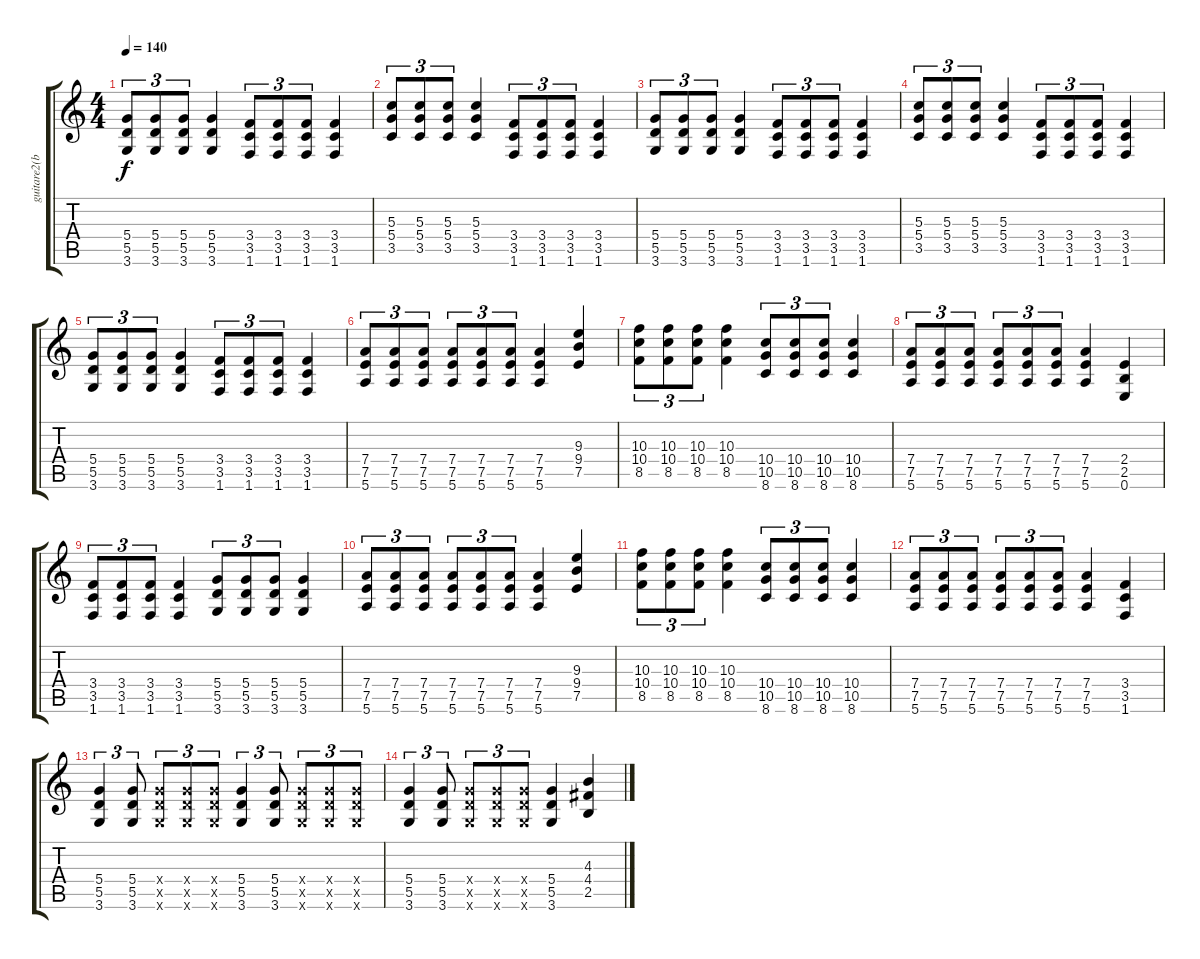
\track ("guitare2(billy joe)" "guitare2(b") {instrument overdrivenguitar}
\staff {score tabs}
\tuning (E4 B3 G3 D3 A2 E2) {hide}
\ts (4 4)
\tempo 140
\clef g2
\ks c
(5.4 5.5 3.6).8{tu (3 2) dy f} (5.4 5.5 3.6).8{tu (3 2)} (5.4 5.5 3.6).8{tu (3 2)} (5.4 5.5 3.6).4 (3.4 3.5 1.6).8{tu (3 2)} (3.4 3.5 1.6).8{tu (3 2)} (3.4 3.5 1.6).8{tu (3 2)} (3.4 3.5 1.6).4 |
(5.3 5.4 3.5).8{tu (3 2)} (5.3 5.4 3.5).8{tu (3 2)} (5.3 5.4 3.5).8{tu (3 2)} (5.3 5.4 3.5).4 (3.4 3.5 1.6).8{tu (3 2)} (3.4 3.5 1.6).8{tu (3 2)} (3.4 3.5 1.6).8{tu (3 2)} (3.4 3.5 1.6).4 |
(5.4 5.5 3.6).8{tu (3 2)} (5.4 5.5 3.6).8{tu (3 2)} (5.4 5.5 3.6).8{tu (3 2)} (5.4 5.5 3.6).4 (3.4 3.5 1.6).8{tu (3 2)} (3.4 3.5 1.6).8{tu (3 2)} (3.4 3.5 1.6).8{tu (3 2)} (3.4 3.5 1.6).4 |
(5.3 5.4 3.5).8{tu (3 2)} (5.3 5.4 3.5).8{tu (3 2)} (5.3 5.4 3.5).8{tu (3 2)} (5.3 5.4 3.5).4 (3.4 3.5 1.6).8{tu (3 2)} (3.4 3.5 1.6).8{tu (3 2)} (3.4 3.5 1.6).8{tu (3 2)} (3.4 3.5 1.6).4 |
(5.4 5.5 3.6).8{tu (3 2)} (5.4 5.5 3.6).8{tu (3 2)} (5.4 5.5 3.6).8{tu (3 2)} (5.4 5.5 3.6).4 (3.4 3.5 1.6).8{tu (3 2)} (3.4 3.5 1.6).8{tu (3 2)} (3.4 3.5 1.6).8{tu (3 2)} (3.4 3.5 1.6).4 |
(7.4 7.5 5.6).8{tu (3 2)} (7.4 7.5 5.6).8{tu (3 2)} (7.4 7.5 5.6).8{tu (3 2)} (7.4 7.5 5.6).8{tu (3 2)} (7.4 7.5 5.6).8{tu (3 2)} (7.4 7.5 5.6).8{tu (3 2)} (7.4 7.5 5.6).4 (9.3 9.4 7.5).4 |
(10.3 10.4 8.5).8{tu (3 2)} (10.3 10.4 8.5).8{tu (3 2)} (10.3 10.4 8.5).8{tu (3 2)} (10.3 10.4 8.5).4 (10.4 10.5 8.6).8{tu (3 2)} (10.4 10.5 8.6).8{tu (3 2)} (10.4 10.5 8.6).8{tu (3 2)} (10.4 10.5 8.6).4 |
(7.4 7.5 5.6).8{tu (3 2)} (7.4 7.5 5.6).8{tu (3 2)} (7.4 7.5 5.6).8{tu (3 2)} (7.4 7.5 5.6).8{tu (3 2)} (7.4 7.5 5.6).8{tu (3 2)} (7.4 7.5 5.6).8{tu (3 2)} (7.4 7.5 5.6).4 (2.4 2.5 0.6).4 |
(3.4 3.5 1.6).8{tu (3 2)} (3.4 3.5 1.6).8{tu (3 2)} (3.4 3.5 1.6).8{tu (3 2)} (3.4 3.5 1.6).4 (5.4 5.5 3.6).8{tu (3 2)} (5.4 5.5 3.6).8{tu (3 2)} (5.4 5.5 3.6).8{tu (3 2)} (5.4 5.5 3.6).4 |
(7.4 7.5 5.6).8{tu (3 2)} (7.4 7.5 5.6).8{tu (3 2)} (7.4 7.5 5.6).8{tu (3 2)} (7.4 7.5 5.6).8{tu (3 2)} (7.4 7.5 5.6).8{tu (3 2)} (7.4 7.5 5.6).8{tu (3 2)} (7.4 7.5 5.6).4 (9.3 9.4 7.5).4 |
(10.3 10.4 8.5).8{tu (3 2)} (10.3 10.4 8.5).8{tu (3 2)} (10.3 10.4 8.5).8{tu (3 2)} (10.3 10.4 8.5).4 (10.4 10.5 8.6).8{tu (3 2)} (10.4 10.5 8.6).8{tu (3 2)} (10.4 10.5 8.6).8{tu (3 2)} (10.4 10.5 8.6).4 |
(7.4 7.5 5.6).8{tu (3 2)} (7.4 7.5 5.6).8{tu (3 2)} (7.4 7.5 5.6).8{tu (3 2)} (7.4 7.5 5.6).8{tu (3 2)} (7.4 7.5 5.6).8{tu (3 2)} (7.4 7.5 5.6).8{tu (3 2)} (7.4 7.5 5.6).4 (3.4 3.5 1.6).4 |
(5.4 5.5 3.6).4{tu (3 2)} (5.4 5.5 3.6).8{tu (3 2)} (5.4{x} 5.5{x} 3.6{x}).8{tu (3 2)} (5.4{x} 5.5{x} 3.6{x}).8{tu (3 2)} (5.4{x} 5.5{x} 3.6{x}).8{tu (3 2)} (5.4 5.5 3.6).4{tu (3 2)} (5.4 5.5 3.6).8{tu (3 2)} (5.4{x} 5.5{x} 3.6{x}).8{tu (3 2)} (5.4{x} 5.5{x} 3.6{x}).8{tu (3 2)} (5.4{x} 5.5{x} 3.6{x}).8{tu (3 2)} |
(5.4 5.5 3.6).4{tu (3 2)} (5.4 5.5 3.6).8{tu (3 2)} (5.4{x} 5.5{x} 3.6{x}).8{tu (3 2)} (5.4{x} 5.5{x} 3.6{x}).8{tu (3 2)} (5.4{x} 5.5{x} 3.6{x}).8{tu (3 2)} (5.4 5.5 3.6).4 (4.3 4.4 2.5).4
